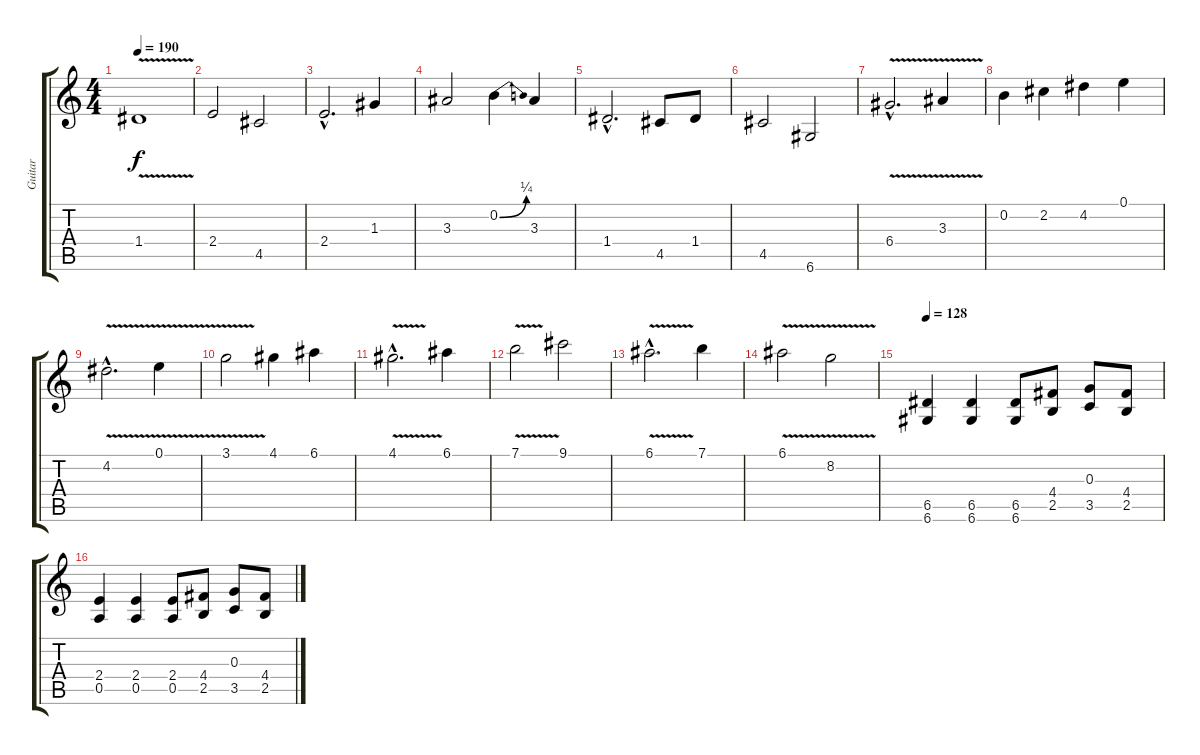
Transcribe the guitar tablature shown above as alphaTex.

\track ("Guitar " "Guitar ") {instrument distortionguitar}
\staff {score tabs}
\tuning (E4 B3 G3 D3 A2 D2) {hide}
\ts (4 4)
\tempo 190
\clef g2
\ks c
1.4{v}.1{dy f} |
2.4.2 4.5.2 |
2.4{hac}.2{d} 1.3.4 |
3.3.2 0.2{be (bend 0 0 60 1)}.4 3.3.4 |
1.4{hac}.2{d} 4.5.8 1.4.8 |
4.5.2 6.6.2 |
6.4{v hac}.2{d} 3.3{v}.4 |
0.2.4 2.2.4 4.2.4 0.1.4 |
4.2{v hac}.2{d} 0.1{v}.4 |
3.1{v}.2 4.1.4 6.1.4 |
4.1{v hac}.2{d} 6.1.4 |
7.1{v}.2 9.1.2 |
6.1{v hac}.2{d} 7.1.4 |
6.1{v}.2 8.2{v}.2 |
\tempo 128
(6.5 6.6).4 (6.5 6.6).4 (6.5 6.6).8 (4.4 2.5).8 (0.3 3.5).8 (4.4 2.5).8 |
(2.4 0.5).4 (2.4 0.5).4 (2.4 0.5).8 (4.4 2.5).8 (0.3 3.5).8 (4.4 2.5).8
